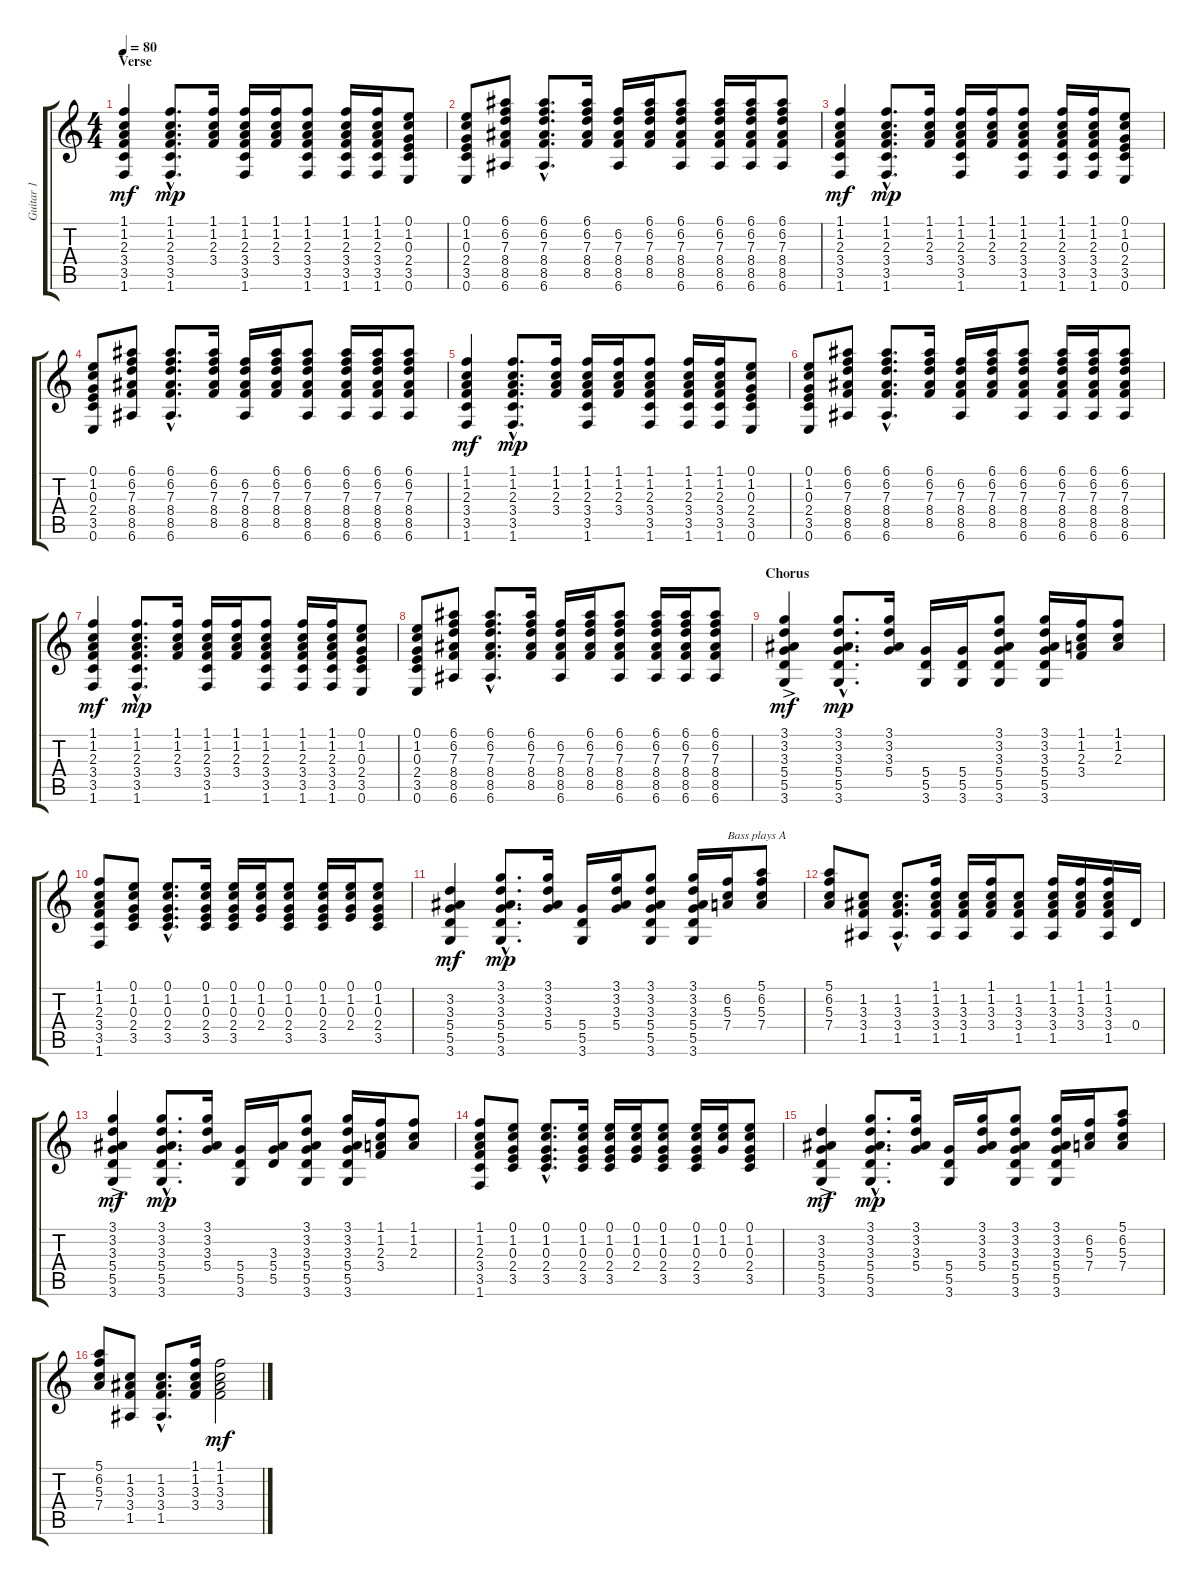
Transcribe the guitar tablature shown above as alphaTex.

\track ("Guitar 1" "Guitar 1") {instrument acousticguitarsteel}
\staff {score tabs}
\tuning (E4 B3 G3 D3 A2 E2) {hide}
\ts (4 4)
\section ("" "Verse")
\tempo 80
\clef g2
\ks c
(1.1 1.2 2.3 3.4 3.5 1.6).4{dy mf} (1.1{hac} 1.2{hac} 2.3{hac} 3.4{hac} 3.5 1.6).8{d dy mp} (1.1 1.2 2.3 3.4).16 (1.1 1.2 2.3 3.4 3.5 1.6).16 (1.1 1.2 2.3 3.4).16 (1.1 1.2 2.3 3.4 3.5 1.6).8 (1.1 1.2 2.3 3.4 3.5 1.6).16 (1.1 1.2 2.3 3.4 3.5 1.6).16 (0.1 1.2 0.3 2.4 3.5 0.6).8 |
(0.1 1.2 0.3 2.4 3.5 0.6).8 (6.1 6.2 7.3 8.4 8.5 6.6).8 (6.1{hac} 6.2{hac} 7.3{hac} 8.4{hac} 8.5{hac} 6.6).8{d} (6.1 6.2 7.3 8.4 8.5).16 (6.2 7.3 8.4 8.5 6.6).16 (6.1 6.2 7.3 8.4 8.5).16 (6.1 6.2 7.3 8.4 8.5 6.6).8 (6.1 6.2 7.3 8.4 8.5 6.6).16 (6.1 6.2 7.3 8.4 8.5 6.6).16 (6.1 6.2 7.3 8.4 8.5 6.6).8 |
(1.1 1.2 2.3 3.4 3.5 1.6).4{dy mf} (1.1{hac} 1.2{hac} 2.3{hac} 3.4{hac} 3.5 1.6).8{d dy mp} (1.1 1.2 2.3 3.4).16 (1.1 1.2 2.3 3.4 3.5 1.6).16 (1.1 1.2 2.3 3.4).16 (1.1 1.2 2.3 3.4 3.5 1.6).8 (1.1 1.2 2.3 3.4 3.5 1.6).16 (1.1 1.2 2.3 3.4 3.5 1.6).16 (0.1 1.2 0.3 2.4 3.5 0.6).8 |
(0.1 1.2 0.3 2.4 3.5 0.6).8 (6.1 6.2 7.3 8.4 8.5 6.6).8 (6.1{hac} 6.2{hac} 7.3{hac} 8.4{hac} 8.5{hac} 6.6).8{d} (6.1 6.2 7.3 8.4 8.5).16 (6.2 7.3 8.4 8.5 6.6).16 (6.1 6.2 7.3 8.4 8.5).16 (6.1 6.2 7.3 8.4 8.5 6.6).8 (6.1 6.2 7.3 8.4 8.5 6.6).16 (6.1 6.2 7.3 8.4 8.5 6.6).16 (6.1 6.2 7.3 8.4 8.5 6.6).8 |
(1.1 1.2 2.3 3.4 3.5 1.6).4{dy mf} (1.1{hac} 1.2{hac} 2.3{hac} 3.4{hac} 3.5 1.6).8{d dy mp} (1.1 1.2 2.3 3.4).16 (1.1 1.2 2.3 3.4 3.5 1.6).16 (1.1 1.2 2.3 3.4).16 (1.1 1.2 2.3 3.4 3.5 1.6).8 (1.1 1.2 2.3 3.4 3.5 1.6).16 (1.1 1.2 2.3 3.4 3.5 1.6).16 (0.1 1.2 0.3 2.4 3.5 0.6).8 |
(0.1 1.2 0.3 2.4 3.5 0.6).8 (6.1 6.2 7.3 8.4 8.5 6.6).8 (6.1{hac} 6.2{hac} 7.3{hac} 8.4{hac} 8.5{hac} 6.6).8{d} (6.1 6.2 7.3 8.4 8.5).16 (6.2 7.3 8.4 8.5 6.6).16 (6.1 6.2 7.3 8.4 8.5).16 (6.1 6.2 7.3 8.4 8.5 6.6).8 (6.1 6.2 7.3 8.4 8.5 6.6).16 (6.1 6.2 7.3 8.4 8.5 6.6).16 (6.1 6.2 7.3 8.4 8.5 6.6).8 |
(1.1 1.2 2.3 3.4 3.5 1.6).4{dy mf} (1.1{hac} 1.2{hac} 2.3{hac} 3.4{hac} 3.5 1.6).8{d dy mp} (1.1 1.2 2.3 3.4).16 (1.1 1.2 2.3 3.4 3.5 1.6).16 (1.1 1.2 2.3 3.4).16 (1.1 1.2 2.3 3.4 3.5 1.6).8 (1.1 1.2 2.3 3.4 3.5 1.6).16 (1.1 1.2 2.3 3.4 3.5 1.6).16 (0.1 1.2 0.3 2.4 3.5 0.6).8 |
(0.1 1.2 0.3 2.4 3.5 0.6).8 (6.1 6.2 7.3 8.4 8.5 6.6).8 (6.1{hac} 6.2{hac} 7.3{hac} 8.4{hac} 8.5{hac} 6.6).8{d} (6.1 6.2 7.3 8.4 8.5).16 (6.2 7.3 8.4 8.5 6.6).16 (6.1 6.2 7.3 8.4 8.5).16 (6.1 6.2 7.3 8.4 8.5 6.6).8 (6.1 6.2 7.3 8.4 8.5 6.6).16 (6.1 6.2 7.3 8.4 8.5 6.6).16 (6.1 6.2 7.3 8.4 8.5 6.6).8 |
\section ("" "Chorus")
(3.1{ac} 3.2{ac} 3.3{ac} 5.4{ac} 5.5{ac} 3.6{ac}).4{dy mf} (3.1{hac} 3.2{hac} 3.3{hac} 5.4{hac} 5.5{hac} 3.6{hac}).8{d dy mp} (3.1 3.2 3.3 5.4).16 (5.4 5.5 3.6).16 (5.4 5.5 3.6).16 (3.1 3.2 3.3 5.4 5.5 3.6).8 (3.1 3.2 3.3 5.4 5.5 3.6).16 (1.1 1.2 2.3 3.4).16 (1.1 1.2 2.3).8 |
(1.1 1.2 2.3 3.4 3.5 1.6).8 (0.1 1.2 0.3 2.4 3.5).8 (0.1{hac} 1.2{hac} 0.3{hac} 2.4{hac} 3.5{hac}).8{d} (0.1 1.2 0.3 2.4 3.5).16 (0.1 1.2 0.3 2.4 3.5).16 (0.1 1.2 0.3 2.4).16 (0.1 1.2 0.3 2.4 3.5).8 (0.1 1.2 0.3 2.4 3.5).16 (0.1 1.2 0.3 2.4).16 (0.1 1.2 0.3 2.4 3.5).8 |
(3.2 3.3 5.4 5.5 3.6).4{dy mf} (3.1{hac} 3.2{hac} 3.3{hac} 5.4{hac} 5.5{hac} 3.6{hac}).8{d dy mp} (3.1 3.2 3.3 5.4).16 (5.4 5.5 3.6).16 (3.1 3.2 3.3 5.4).16 (3.1 3.2 3.3 5.4 5.5 3.6).8 (3.1 3.2 3.3 5.4 5.5 3.6).16 (6.2 5.3 7.4).16{txt "Bass plays A"} (5.1 6.2 5.3 7.4).8 |
(5.1 6.2 5.3 7.4).8 (1.2 3.3 3.4 1.5).8 (1.2{hac} 3.3{hac} 3.4{hac} 1.5{hac}).8{d} (1.1 1.2 3.3 3.4 1.5).16 (1.2 3.3 3.4 1.5).16 (1.1 1.2 3.3 3.4).16 (1.2 3.3 3.4 1.5).8 (1.1 1.2 3.3 3.4 1.5).16 (1.1 1.2 3.3 3.4).16 (1.1 1.2 3.3 3.4 1.5).16 0.4.16 |
(3.1{ac} 3.2{ac} 3.3{ac} 5.4{ac} 5.5{ac} 3.6{ac}).4{dy mf} (3.1{hac} 3.2{hac} 3.3{hac} 5.4{hac} 5.5{hac} 3.6{hac}).8{d dy mp} (3.1 3.2 3.3 5.4).16 (5.4 5.5 3.6).16 (3.3 5.4 5.5).16 (3.1 3.2 3.3 5.4 5.5 3.6).8 (3.1 3.2 3.3 5.4 5.5 3.6).16 (1.1 1.2 2.3 3.4).16 (1.1 1.2 2.3).8 |
(1.1 1.2 2.3 3.4 3.5 1.6).8 (0.1 1.2 0.3 2.4 3.5).8 (0.1{hac} 1.2{hac} 0.3{hac} 2.4{hac} 3.5{hac}).8{d} (0.1 1.2 0.3 2.4 3.5).16 (0.1 1.2 0.3 2.4 3.5).16 (0.1 1.2 0.3 2.4).16 (0.1 1.2 0.3 2.4 3.5).8 (0.1 1.2 0.3 2.4 3.5).16 (0.1 1.2 0.3).16 (0.1 1.2 0.3 2.4 3.5).8 |
(3.2{ac} 3.3{ac} 5.4{ac} 5.5{ac} 3.6{ac}).4{dy mf} (3.1{hac} 3.2{hac} 3.3{hac} 5.4{hac} 5.5{hac} 3.6{hac}).8{d dy mp} (3.1 3.2 3.3 5.4).16 (5.4 5.5 3.6).16 (3.1 3.2 3.3 5.4).16 (3.1 3.2 3.3 5.4 5.5 3.6).8 (3.1 3.2 3.3 5.4 5.5 3.6).16 (6.2 5.3 7.4).16 (5.1 6.2 5.3 7.4).8 |
(5.1 6.2 5.3 7.4).8 (1.2 3.3 3.4 1.5).8 (1.2{hac} 3.3{hac} 3.4{hac} 1.5{hac}).8{d} (1.1 1.2 3.3 3.4).16 (1.1 1.2 3.3 3.4).2{dy mf}
